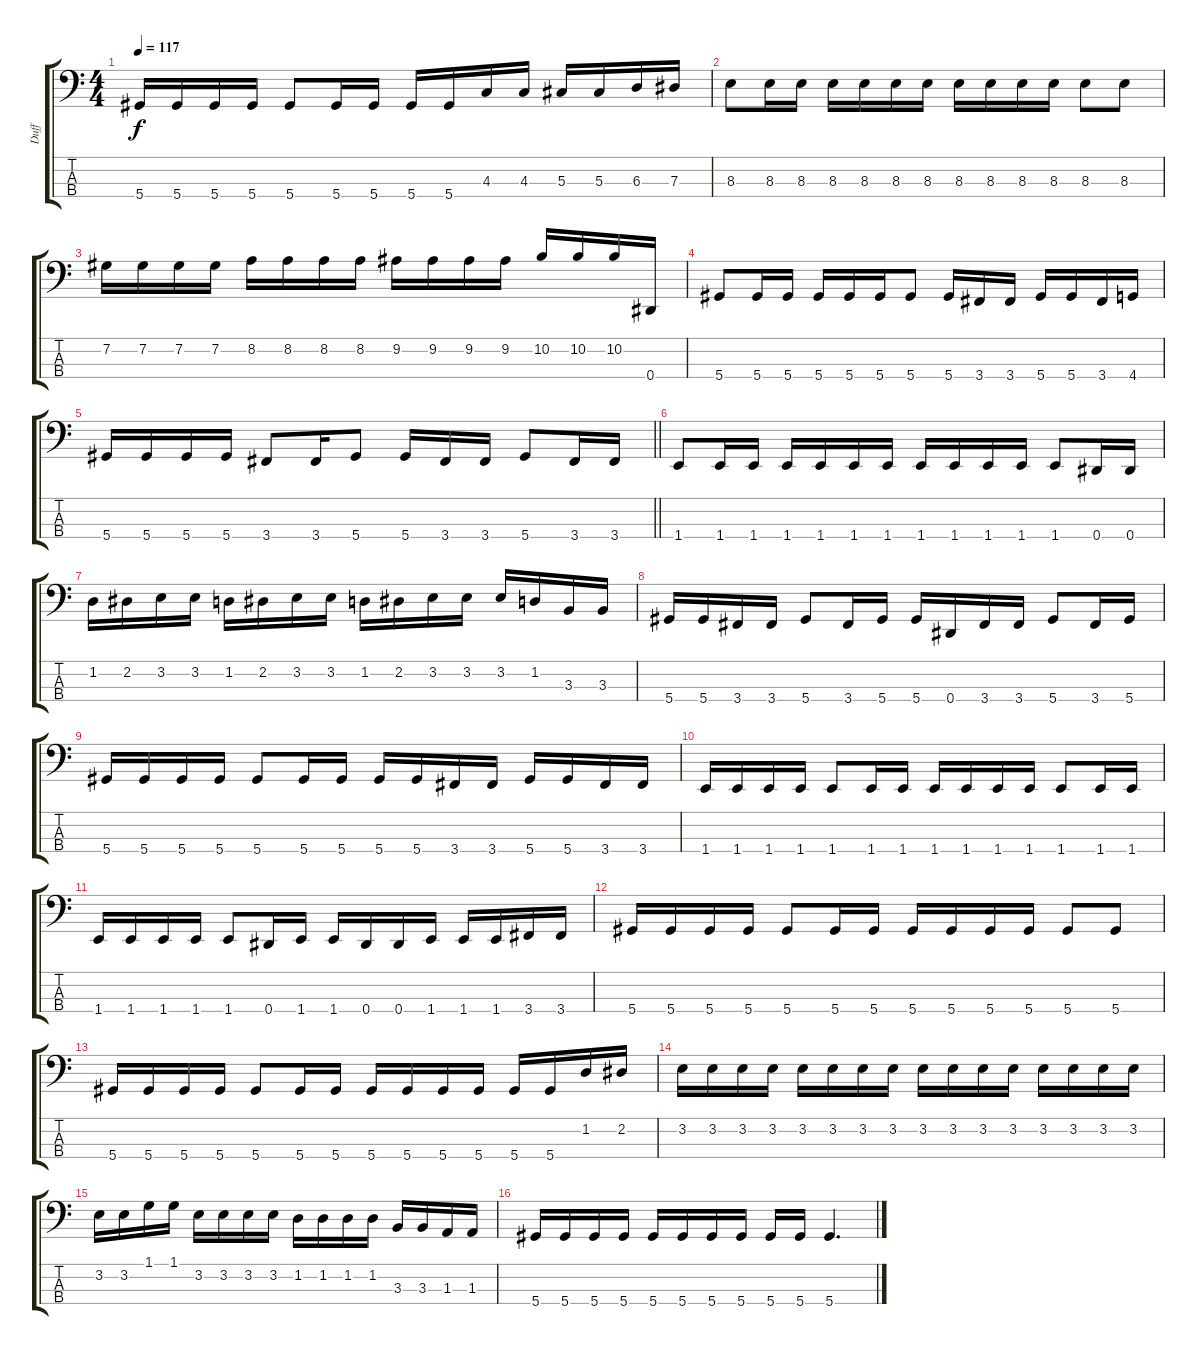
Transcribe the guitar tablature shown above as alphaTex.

\track ("Duff" "Duff") {instrument electricbassfinger}
\staff {score tabs}
\tuning (Gb2 Db2 Ab1 Eb1) {hide}
\ts (4 4)
\tempo 117
\clef f4
\ks c
5.4.16{dy f} 5.4.16 5.4.16 5.4.16 5.4.8 5.4.16 5.4.16 5.4.16 5.4.16 4.3.16 4.3.16 5.3.16 5.3.16 6.3.16 7.3.16 |
8.3.8 8.3.16 8.3.16 8.3.16 8.3.16 8.3.16 8.3.16 8.3.16 8.3.16 8.3.16 8.3.16 8.3.8 8.3.8 |
7.2.16 7.2.16 7.2.16 7.2.16 8.2.16 8.2.16 8.2.16 8.2.16 9.2.16 9.2.16 9.2.16 9.2.16 10.2.16 10.2.16 10.2.16 0.4.16 |
5.4.8 5.4.16 5.4.16 5.4.16 5.4.16 5.4.16 5.4.8 5.4.16 3.4.16 3.4.16 5.4.16 5.4.16 3.4.16 4.4.16 |
\barLineRight lightlight
5.4.16 5.4.16 5.4.16 5.4.16 3.4.8 3.4.16 5.4.8 5.4.16 3.4.16 3.4.16 5.4.8 3.4.16 3.4.16 |
1.4.8 1.4.16 1.4.16 1.4.16 1.4.16 1.4.16 1.4.16 1.4.16 1.4.16 1.4.16 1.4.16 1.4.8 0.4.16 0.4.16 |
1.2.16 2.2.16 3.2.16 3.2.16 1.2.16 2.2.16 3.2.16 3.2.16 1.2.16 2.2.16 3.2.16 3.2.16 3.2.16 1.2.16 3.3.16 3.3.16 |
5.4.16 5.4.16 3.4.16 3.4.16 5.4.8 3.4.16 5.4.16 5.4.16 0.4.16 3.4.16 3.4.16 5.4.8 3.4.16 5.4.16 |
5.4.16 5.4.16 5.4.16 5.4.16 5.4.8 5.4.16 5.4.16 5.4.16 5.4.16 3.4.16 3.4.16 5.4.16 5.4.16 3.4.16 3.4.16 |
1.4.16 1.4.16 1.4.16 1.4.16 1.4.8 1.4.16 1.4.16 1.4.16 1.4.16 1.4.16 1.4.16 1.4.8 1.4.16 1.4.16 |
1.4.16 1.4.16 1.4.16 1.4.16 1.4.8 0.4.16 1.4.16 1.4.16 0.4.16 0.4.16 1.4.16 1.4.16 1.4.16 3.4.16 3.4.16 |
5.4.16 5.4.16 5.4.16 5.4.16 5.4.8 5.4.16 5.4.16 5.4.16 5.4.16 5.4.16 5.4.16 5.4.8 5.4.8 |
5.4.16 5.4.16 5.4.16 5.4.16 5.4.8 5.4.16 5.4.16 5.4.16 5.4.16 5.4.16 5.4.16 5.4.16 5.4.16 1.2.16 2.2.16 |
3.2.16 3.2.16 3.2.16 3.2.16 3.2.16 3.2.16 3.2.16 3.2.16 3.2.16 3.2.16 3.2.16 3.2.16 3.2.16 3.2.16 3.2.16 3.2.16 |
3.2.16 3.2.16 1.1.16 1.1.16 3.2.16 3.2.16 3.2.16 3.2.16 1.2.16 1.2.16 1.2.16 1.2.16 3.3.16 3.3.16 1.3.16 1.3.16 |
5.4.16 5.4.16 5.4.16 5.4.16 5.4.16 5.4.16 5.4.16 5.4.16 5.4.16 5.4.16 5.4.4{d}
